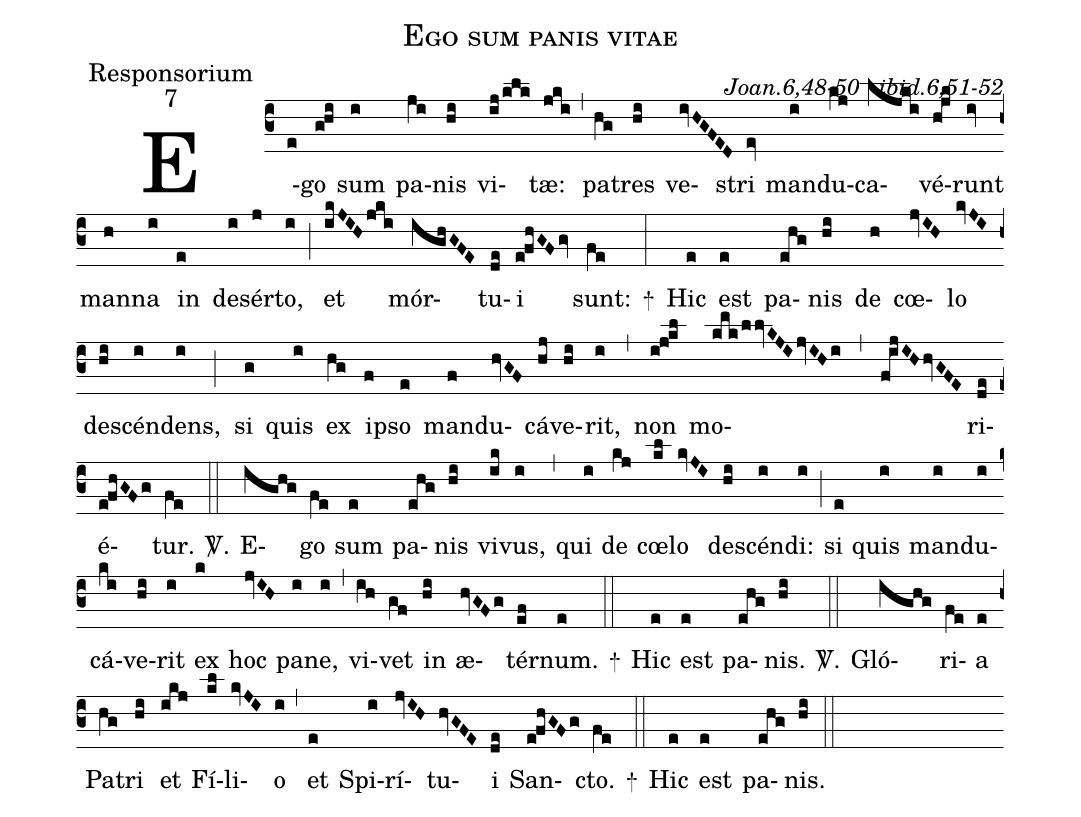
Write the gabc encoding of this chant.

name: Ego sum panis vitae;
office-part: Responsorium;
mode: 7;
commentary: ꝶ Joan.6,48-50 ꝟ ibid.6,51-52;
%%
(c3)
E(e)go(ghi) sum(i)
pa(ji)nis(hi) vi(ij/klk)tæ:(jki) (,)
pa(hg)tres(hi) ve(ivHGFED)stri(ev) man(i)du(kj)ca(ljki)vé(hjk)runt(iv) man(h)na(i) in(e) de(i)sér(j)to,(i) (;)
et(ikJIHjki) mór(ighGFE)tu(de)i(efhGFgv) sunt:(fe) +(:)
Hic(e) est(e) pa(ehg)nis(hi) de(h) cœ(jvIH)lo(kvJI) de(hi)scén(i)dens,(i) (;)
si(g) quis(i) ex(hg) i(f)pso(e) man(f)du(hvGF)cá(hj)ve(hi)rit,(i) (,)
non(i!j!kl) mo(kmk/llvKJIjvIHi,fijIHhvGFE)ri(de)é(efhGFg)tur.(fe) <sp>V/</sp>.(::)
E(ighg)go(fe) sum(e) pa(ehg)nis(hi) vi(ik)vus,(i) (,)
qui(i) de(kj) cœ(kl)lo(kvJI) de(hi)scén(i)di:(i) (;)
si(e) quis(i) man(i)du(i)cá(ki)ve(hi)rit(i) ex(k) hoc(jvIH) pa(i)ne,(i) (,)
vi(ih)vet(gf) in(hi) æ(hvGFg)tér(ef)num.(e) +(::)
Hic(e) est(e) pa(ehg)nis.(hi) <sp>V/</sp>.(::)
Gló(ighg)ri(fe)a(e) Pa(hg)tri(hi) et(ikj) Fí(kl)li(kvJI)o(i) (,)
et(e) Spi(i)rí(jvIH)tu(hvGFE)i(de) San(e!fhGFg)cto.(fe) +(::)
Hic(e) est(e) pa(ehg)nis.(hi) (::)
